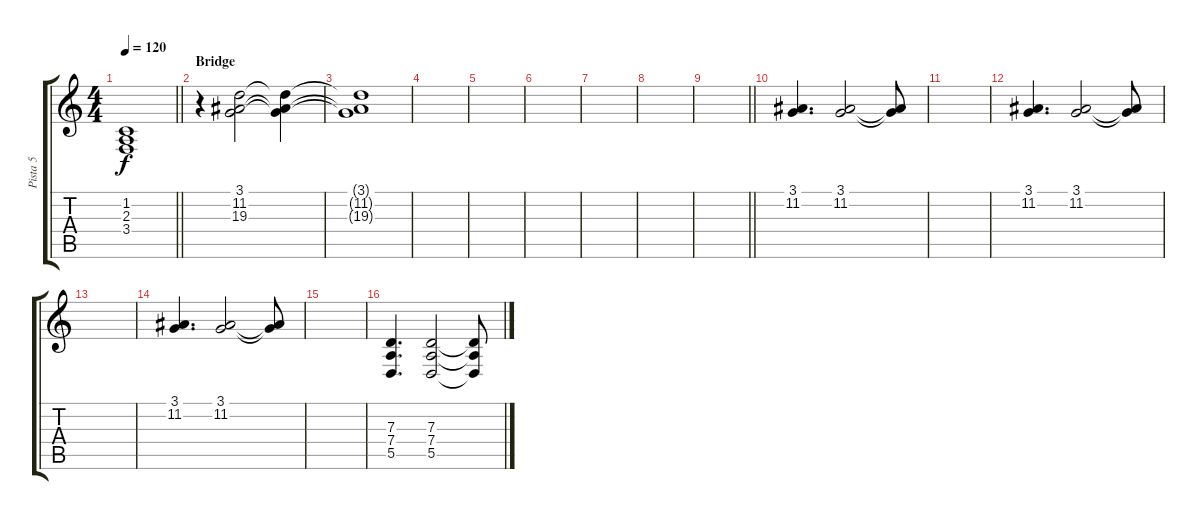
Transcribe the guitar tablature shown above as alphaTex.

\track ("Pista 5" "Pista 5") {instrument honkytonkpiano}
\staff {score tabs}
\tuning (E4 B3 G3 D3 A2 E2) {hide}
\ts (4 4)
\tempo 120
\clef g2
\barLineRight lightlight
\ks c
(1.2{t} 2.3{t} 3.4{t}).1{dy f} |
\section ("" "Bridge")
r.4 (3.1 11.2 19.3).2 (3.1{t} 11.2{t} 19.3{t}).4 |
(3.1{t} 11.2{t} 19.3{t}).1 |
|
|
|
|
|
\barLineRight lightlight
|
\section ("" "")
(3.1 11.2).4{d} (3.1 11.2).2 (3.1{t} 11.2{t}).8 |
|
(3.1 11.2).4{d} (3.1 11.2).2 (3.1{t} 11.2{t}).8 |
|
(3.1 11.2).4{d} (3.1 11.2).2 (3.1{t} 11.2{t}).8 |
|
(7.3 7.4 5.5).4{d} (7.3 7.4 5.5).2 (7.3{t} 7.4{t} 5.5{t}).8
